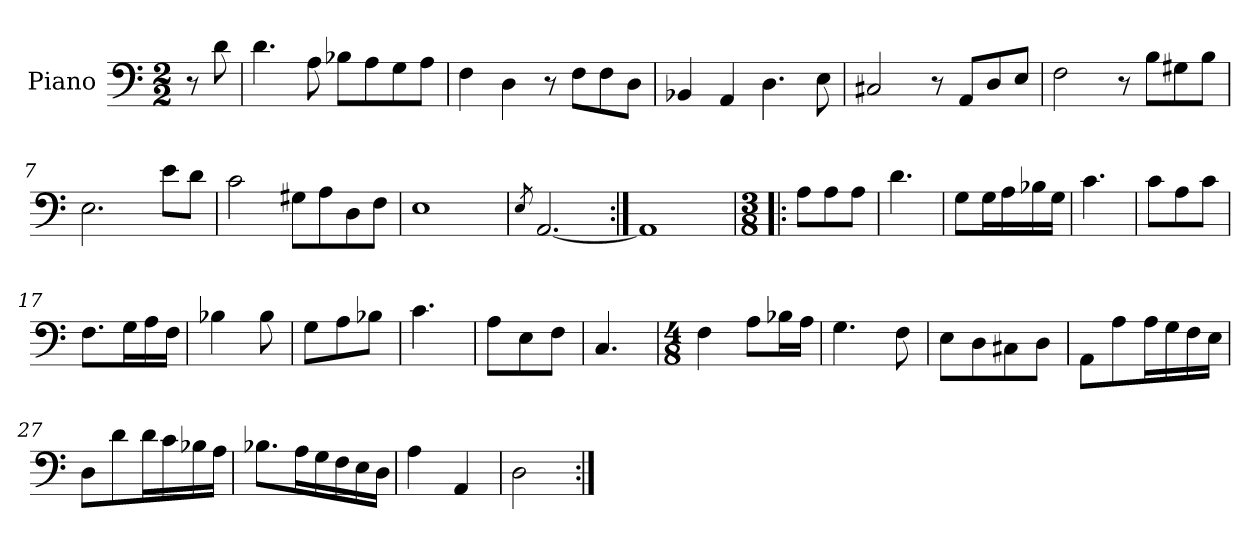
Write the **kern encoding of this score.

**kern
*part1
*staff1
*I"Piano
*I'Pno.
*clefF4
*k[]
*M2/2
=1
8r
8d\
=2
4.d\
8A\
8B-X\L
8A\
8G\
8A\J
=3
4F\
4D\
8r
8F\L
8F\
8D\J
=4
4BB-X/
4AA/
4.D\
8E\
=5
2C#X/
8r
8AA/L
8D/
8E/J
=6
2F\
8r
8B\L
8G#X\
8B\J
=7
2.E\
8e\L
8d\J
=8
2c\
8G#X\L
8A\
8D\
8F\J
=9
1E
=10
8qE/
[2.AA/
=11:|!
1AA]
=12!|:
*M3/8
8A\L
8A\
8A\J
=13
4.d\
=14
8G\L
16G\L
16A\
16B-X\
16G\JJ
=15
4.c\
=16
8c\L
8A\
8c\J
=17
8.F\L
16G\L
16A\
16F\JJ
=18
4B-X\
8B-\
=19
8G\L
8A\
8B-X\J
=20
4.c\
=21
8A\L
8E\
8F\J
=22
4.C/
=23
*M4/8
4F\
8A\L
16B-X\L
16A\JJ
=24
4.G\
8F\
=25
8E\L
8D\
8C#X\
8D\J
=26
8AA\L
8A\
16A\L
16G\
16F\
16E\JJ
=27
8D\L
8d\
16d\L
16c\
16B-X\
16A\JJ
=28
8.B-X\L
16A\L
16G\
16F\
16E\
16D\JJ
=29
4A\
4AA/
=30
2D\
=:|!
*-
